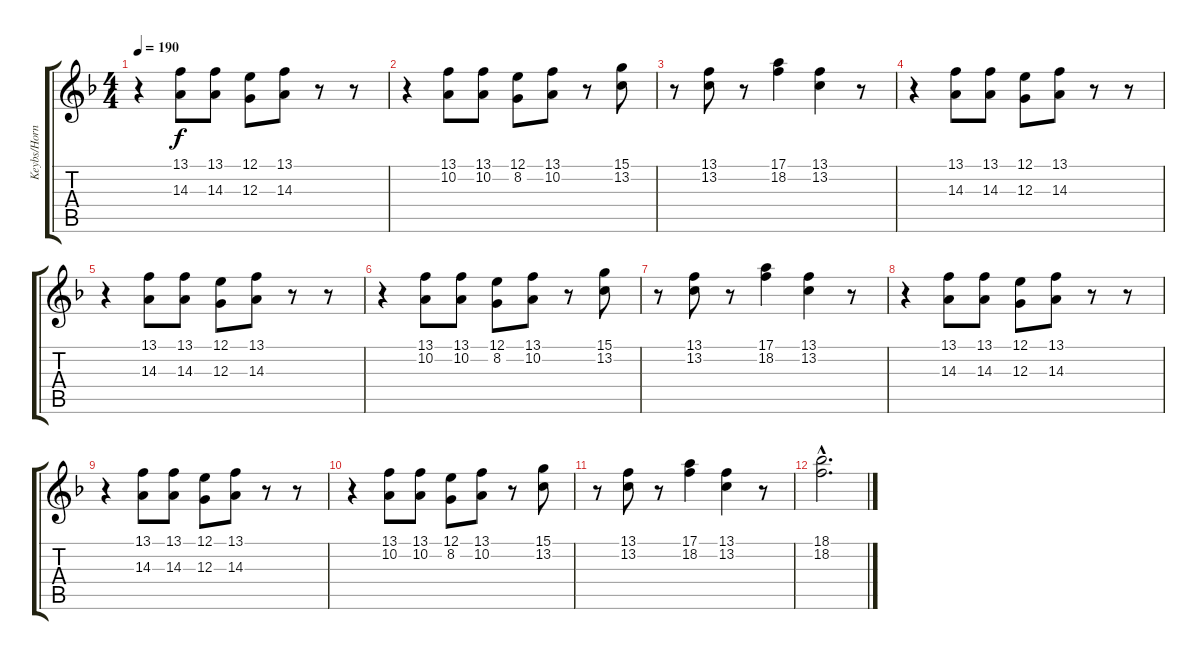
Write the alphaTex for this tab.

\track ("Keybs/Horns" "Keybs/Horn") {instrument lead2sawtooth}
\staff {score tabs}
\tuning (E4 B3 G3 D3 A2 E2) {hide}
\ts (4 4)
\tempo 190
\clef g2
\ks f
r.4{dy f instrument trumpet} (13.1 14.3).8 (13.1 14.3).8 (12.1 12.3).8 (13.1 14.3).8 r.8 r.8 |
r.4{instrument trumpet} (13.1 10.2).8 (13.1 10.2).8 (12.1 8.2).8 (13.1 10.2).8 r.8 (15.1 13.2).8 |
r.8 (13.1 13.2).8 r.8 (17.1 18.2).4 (13.1 13.2).4 r.8 |
r.4{instrument trumpet} (13.1 14.3).8 (13.1 14.3).8 (12.1 12.3).8 (13.1 14.3).8 r.8 r.8 |
r.4{instrument trumpet} (13.1 14.3).8 (13.1 14.3).8 (12.1 12.3).8 (13.1 14.3).8 r.8 r.8 |
r.4{instrument trumpet} (13.1 10.2).8 (13.1 10.2).8 (12.1 8.2).8 (13.1 10.2).8 r.8 (15.1 13.2).8 |
r.8 (13.1 13.2).8 r.8 (17.1 18.2).4 (13.1 13.2).4 r.8 |
r.4{instrument trumpet} (13.1 14.3).8 (13.1 14.3).8 (12.1 12.3).8 (13.1 14.3).8 r.8 r.8 |
r.4{instrument trumpet} (13.1 14.3).8 (13.1 14.3).8 (12.1 12.3).8 (13.1 14.3).8 r.8 r.8 |
r.4{instrument trumpet} (13.1 10.2).8 (13.1 10.2).8 (12.1 8.2).8 (13.1 10.2).8 r.8 (15.1 13.2).8 |
r.8 (13.1 13.2).8 r.8 (17.1 18.2).4 (13.1 13.2).4 r.8 |
(18.1{hac} 18.2{hac}).2{d}
